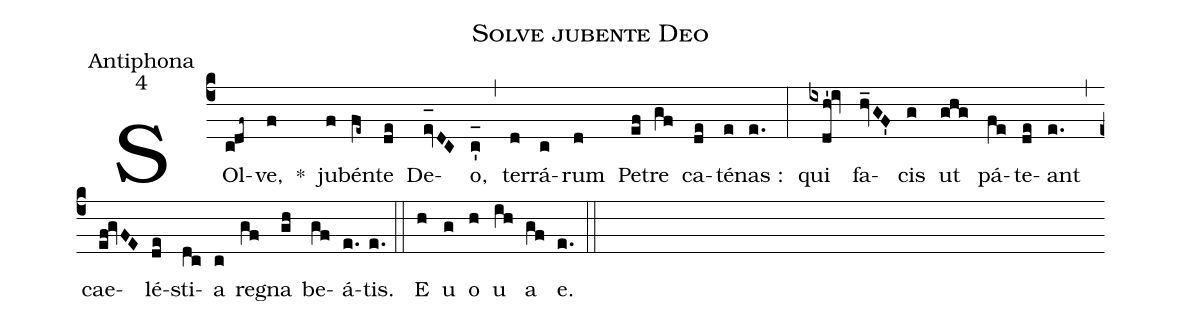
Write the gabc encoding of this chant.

name:Solve jubente Deo;
office-part:Antiphona;
mode:4;
%%
(c4) SOl(cdf~)ve,(f) *() ju(f)bén(fe~)te(de) De(ev_[oh:h]DC)o,(c'_[oh:h]) (,) ter(d)rá(c)rum(d) Pe(ef)tre(gf) ca(de)té(e)nas :(e.) (:) qui(ixdh'!iv) fa(hv_GF')cis(g) ut(ghg) pá(fe)te(de)ant(e.) (,) cae(ef!gvFE)lé(de)sti(dc)a(c) re(gf)gna(gh) be(gf)á(e.)tis.(e.) (::) <eu>E(h) u(g) o(h) u(ih) a(gf) e.</eu>(e.) (::)
